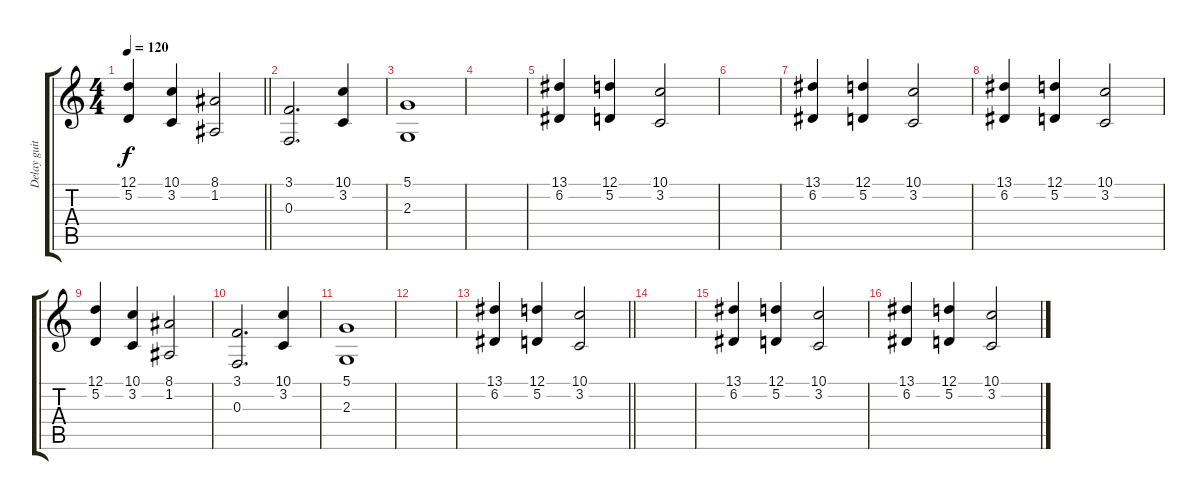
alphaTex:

\track ("Delay guitar" "Delay guit") {instrument pad1newage}
\staff {score tabs}
\tuning (D4 A3 F3 C3 G2 D2) {hide}
\ts (4 4)
\tempo 120
\clef g2
\barLineRight lightlight
\ks c
(12.1 5.2).4{dy f} (10.1 3.2).4 (8.1 1.2).2 |
(3.1 0.3).2{d} (10.1 3.2).4 |
(5.1 2.3).1 |
|
(13.1 6.2).4 (12.1 5.2).4 (10.1 3.2).2 |
|
(13.1 6.2).4 (12.1 5.2).4 (10.1 3.2).2 |
(13.1 6.2).4 (12.1 5.2).4 (10.1 3.2).2 |
(12.1 5.2).4 (10.1 3.2).4 (8.1 1.2).2 |
(3.1 0.3).2{d} (10.1 3.2).4 |
(5.1 2.3).1 |
|
\barLineRight lightlight
(13.1 6.2).4 (12.1 5.2).4 (10.1 3.2).2 |
|
(13.1 6.2).4 (12.1 5.2).4 (10.1 3.2).2 |
(13.1 6.2).4 (12.1 5.2).4 (10.1 3.2).2
